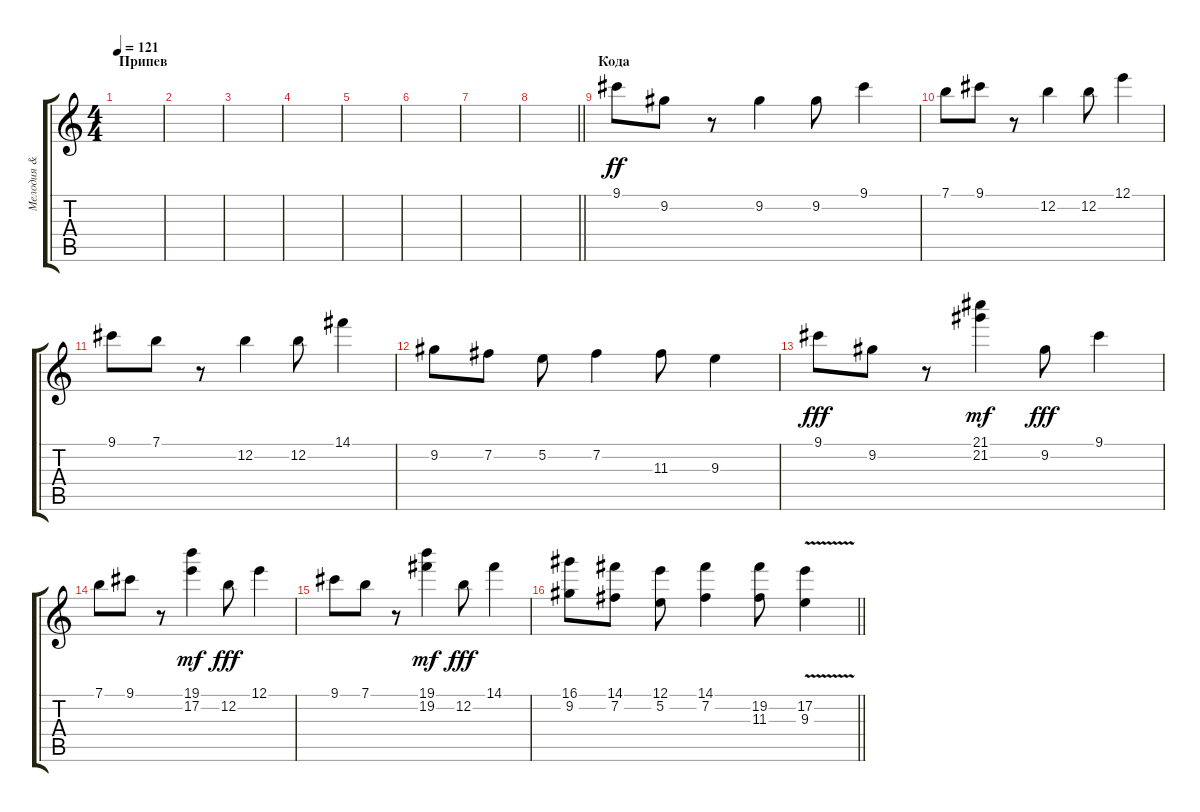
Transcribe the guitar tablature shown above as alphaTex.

\track ("Мелодия & Ритм" "Мелодия & ") {instrument distortionguitar}
\staff {score tabs}
\tuning (E4 B3 G3 D3 A2 E2) {hide}
\ts (4 4)
\section ("" "Припев")
\tempo 121
\clef g2
\ks c
|
|
|
|
|
|
|
\barLineRight lightlight
|
\section ("" "Кода")
9.1.8{dy ff balance 8 instrument distortionguitar} 9.2.8 r.8 9.2.4 9.2.8 9.1.4 |
7.1.8 9.1.8 r.8 12.2.4 12.2.8 12.1.4 |
9.1.8 7.1.8 r.8 12.2.4 12.2.8 14.1.4 |
9.2.8 7.2.8 5.2.8 7.2.4 11.3.8 9.3.4 |
9.1.8{dy fff} 9.2.8 r.8 (21.1 21.2).4{dy mf} 9.2.8{dy fff} 9.1.4 |
7.1.8 9.1.8 r.8 (19.1 17.2).4{dy mf} 12.2.8{dy fff} 12.1.4 |
9.1.8 7.1.8 r.8 (19.1 19.2).4{dy mf} 12.2.8{dy fff} 14.1.4 |
\barLineRight lightlight
(16.1 9.2).8 (14.1 7.2).8 (12.1 5.2).8 (14.1 7.2).4 (19.2 11.3).8 (17.2{v} 9.3{v}).4
